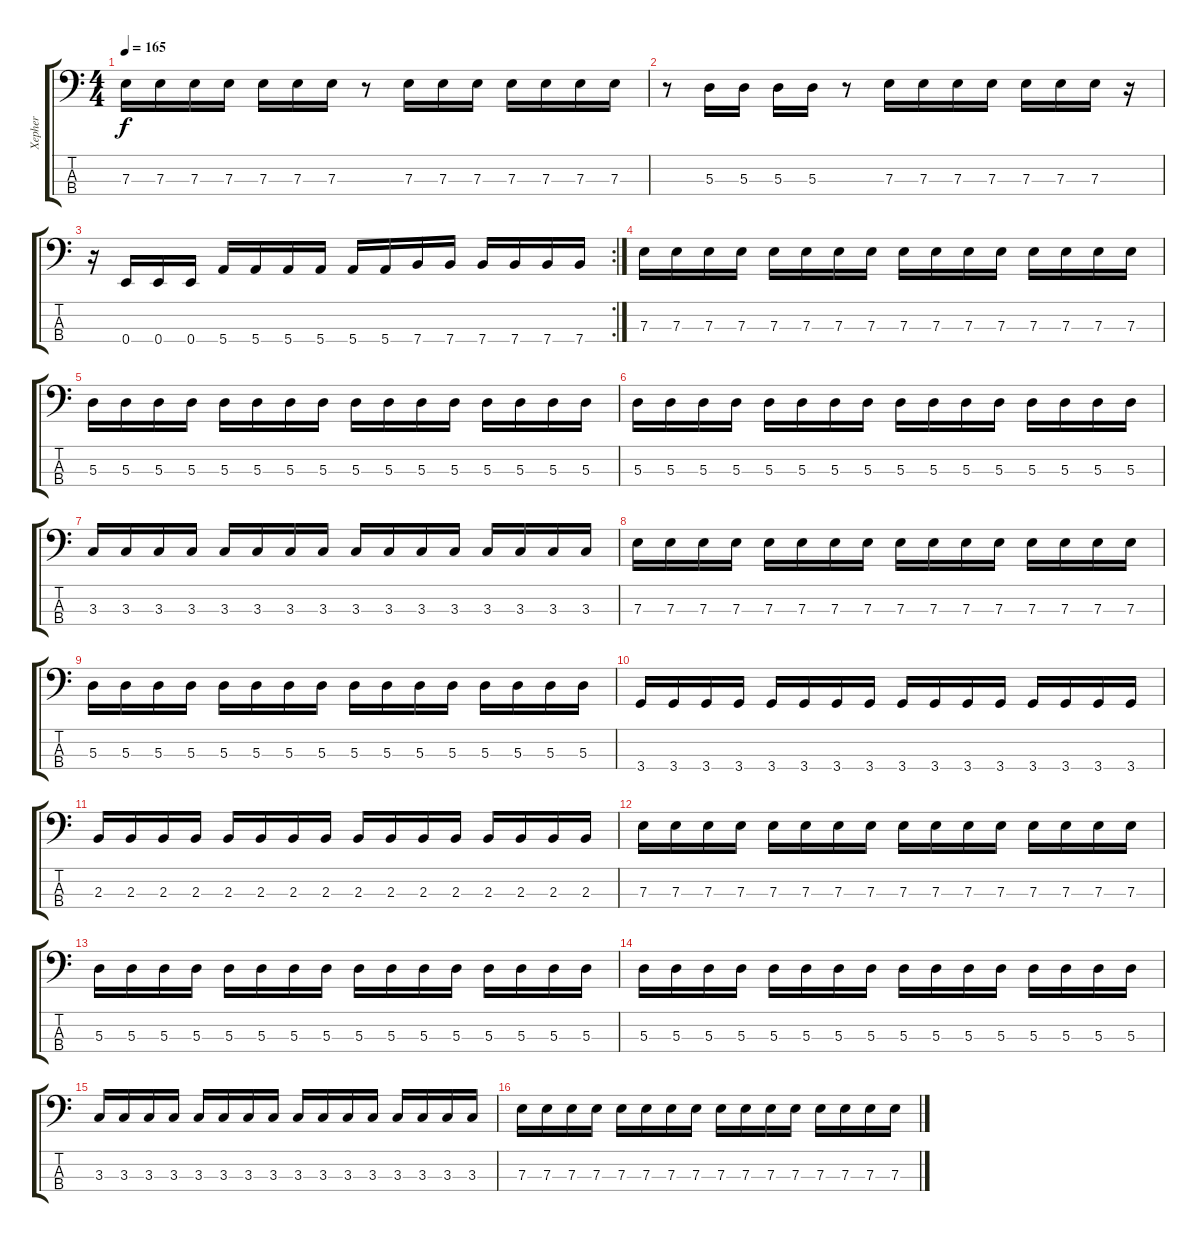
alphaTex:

\track ("Xepher" "Xepher") {instrument electricbassfinger}
\staff {score tabs}
\tuning (G2 D2 A1 E1) {hide}
\ts (4 4)
\tempo 165
\clef f4
\ks c
7.3.16{dy f} 7.3.16 7.3.16 7.3.16 7.3.16 7.3.16 7.3.16 r.8 7.3.16 7.3.16 7.3.16 7.3.16 7.3.16 7.3.16 7.3.16 |
r.8 5.3.16 5.3.16 5.3.16 5.3.16 r.8 7.3.16 7.3.16 7.3.16 7.3.16 7.3.16 7.3.16 7.3.16 r.16 |
\rc 2
r.16 0.4.16 0.4.16 0.4.16 5.4.16 5.4.16 5.4.16 5.4.16 5.4.16 5.4.16 7.4.16 7.4.16 7.4.16 7.4.16 7.4.16 7.4.16 |
7.3.16 7.3.16 7.3.16 7.3.16 7.3.16 7.3.16 7.3.16 7.3.16 7.3.16 7.3.16 7.3.16 7.3.16 7.3.16 7.3.16 7.3.16 7.3.16 |
5.3.16 5.3.16 5.3.16 5.3.16 5.3.16 5.3.16 5.3.16 5.3.16 5.3.16 5.3.16 5.3.16 5.3.16 5.3.16 5.3.16 5.3.16 5.3.16 |
5.3.16 5.3.16 5.3.16 5.3.16 5.3.16 5.3.16 5.3.16 5.3.16 5.3.16 5.3.16 5.3.16 5.3.16 5.3.16 5.3.16 5.3.16 5.3.16 |
3.3.16 3.3.16 3.3.16 3.3.16 3.3.16 3.3.16 3.3.16 3.3.16 3.3.16 3.3.16 3.3.16 3.3.16 3.3.16 3.3.16 3.3.16 3.3.16 |
7.3.16 7.3.16 7.3.16 7.3.16 7.3.16 7.3.16 7.3.16 7.3.16 7.3.16 7.3.16 7.3.16 7.3.16 7.3.16 7.3.16 7.3.16 7.3.16 |
5.3.16 5.3.16 5.3.16 5.3.16 5.3.16 5.3.16 5.3.16 5.3.16 5.3.16 5.3.16 5.3.16 5.3.16 5.3.16 5.3.16 5.3.16 5.3.16 |
3.4.16 3.4.16 3.4.16 3.4.16 3.4.16 3.4.16 3.4.16 3.4.16 3.4.16 3.4.16 3.4.16 3.4.16 3.4.16 3.4.16 3.4.16 3.4.16 |
2.3.16 2.3.16 2.3.16 2.3.16 2.3.16 2.3.16 2.3.16 2.3.16 2.3.16 2.3.16 2.3.16 2.3.16 2.3.16 2.3.16 2.3.16 2.3.16 |
7.3.16 7.3.16 7.3.16 7.3.16 7.3.16 7.3.16 7.3.16 7.3.16 7.3.16 7.3.16 7.3.16 7.3.16 7.3.16 7.3.16 7.3.16 7.3.16 |
5.3.16 5.3.16 5.3.16 5.3.16 5.3.16 5.3.16 5.3.16 5.3.16 5.3.16 5.3.16 5.3.16 5.3.16 5.3.16 5.3.16 5.3.16 5.3.16 |
5.3.16 5.3.16 5.3.16 5.3.16 5.3.16 5.3.16 5.3.16 5.3.16 5.3.16 5.3.16 5.3.16 5.3.16 5.3.16 5.3.16 5.3.16 5.3.16 |
3.3.16 3.3.16 3.3.16 3.3.16 3.3.16 3.3.16 3.3.16 3.3.16 3.3.16 3.3.16 3.3.16 3.3.16 3.3.16 3.3.16 3.3.16 3.3.16 |
7.3.16 7.3.16 7.3.16 7.3.16 7.3.16 7.3.16 7.3.16 7.3.16 7.3.16 7.3.16 7.3.16 7.3.16 7.3.16 7.3.16 7.3.16 7.3.16
